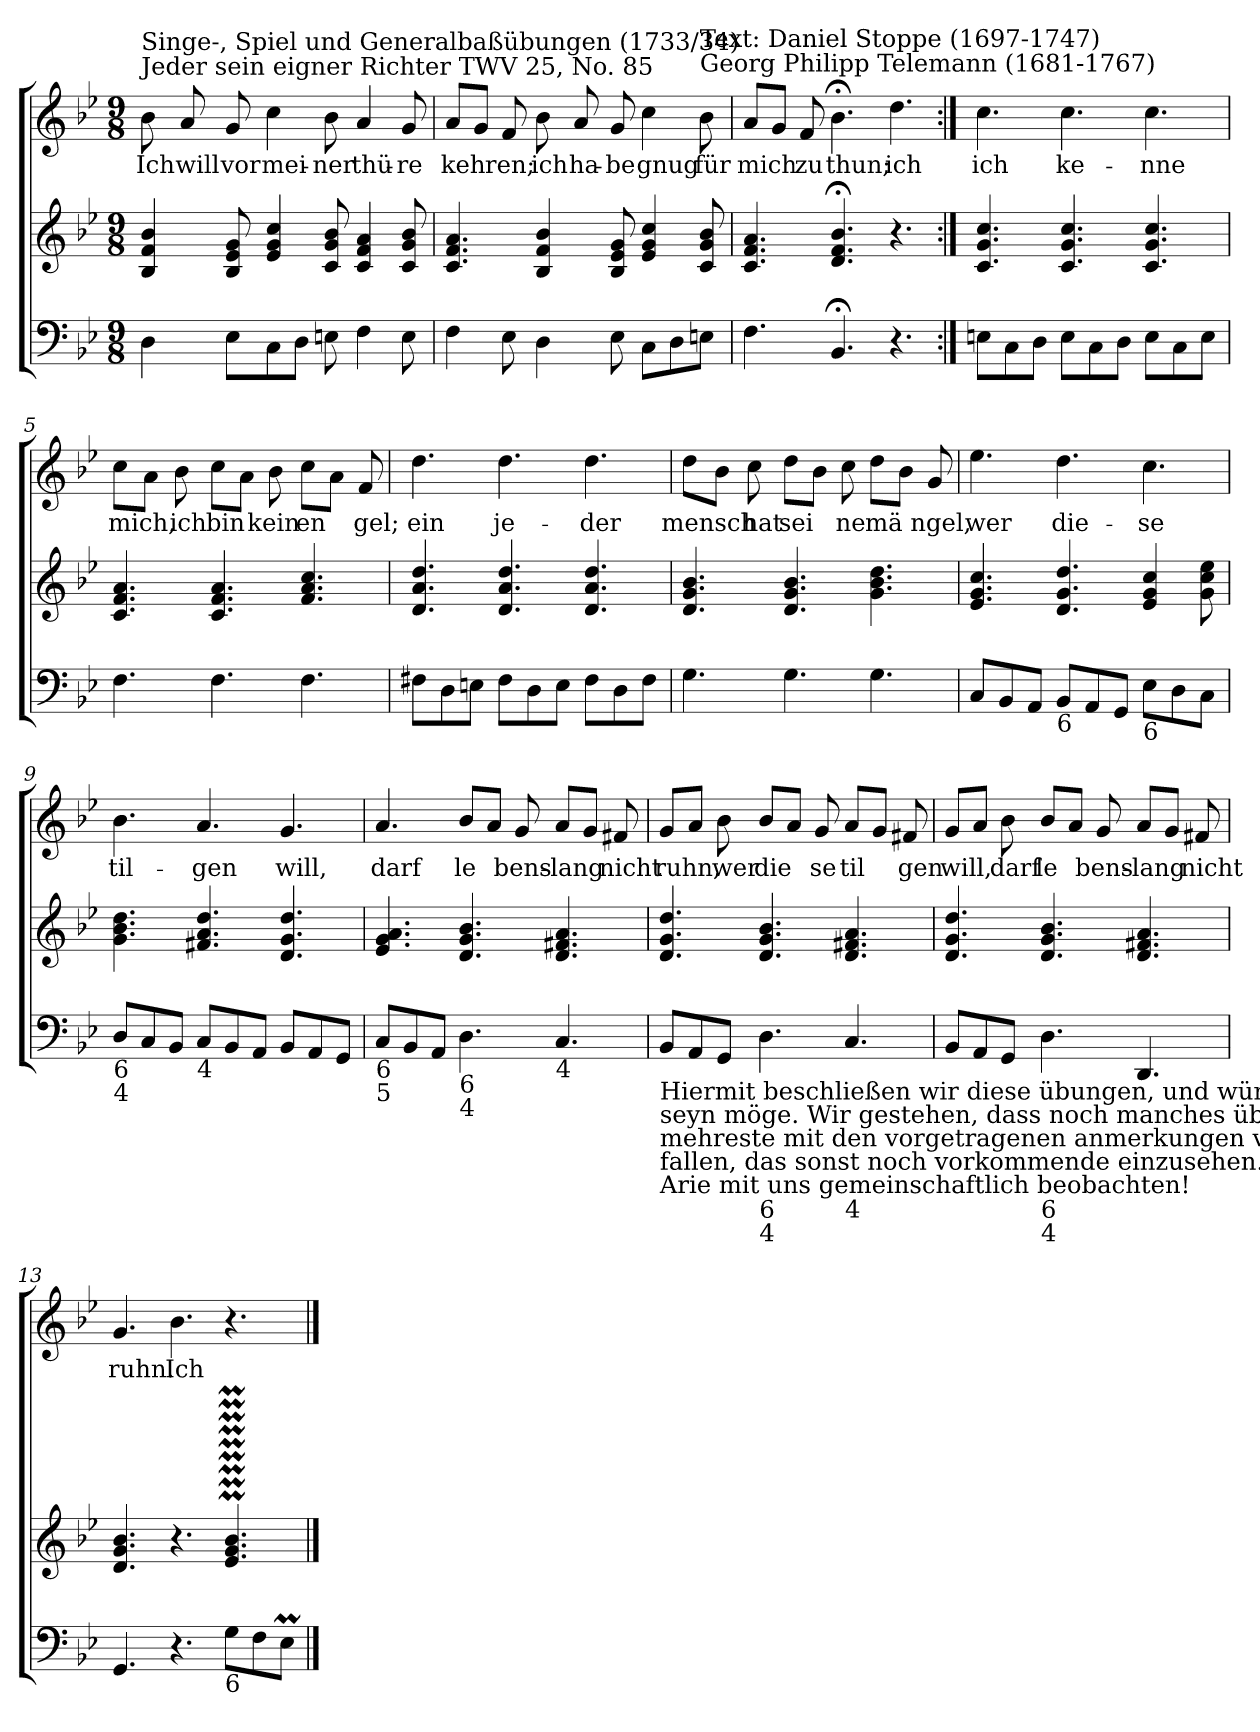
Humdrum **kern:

**kern	**kern	**kern	**text
*part2	*part2	*part1	*part1
*staff3	*staff2	*staff1	*staff1
*clefF4	*clefG2	*clefG2	*
*k[b-e-]	*k[b-e-]	*k[b-e-]	*
*B-:	*B-:	*B-:	*
*M9/8	*M9/8	*M9/8	*
=1	=1	=1	=1
!	!	!LO:TX:a:t=Jeder sein eigner Richter   TWV 25, No. 85	!
!	!	!LO:TX:a:t=Singe-, Spiel und Generalbaßübungen (1733/34)	!
!	!	!	!LO:LY:b
4D\	4B-/ 4f/ 4b-/	8b-\	Ich
!	!	!	!LO:LY:b
.	.	8a/	will
!	!	!	!LO:LY:b
8E-\L	8B-/ 8e-/ 8g/	8g/	vor
!	!	!	!LO:LY:b
8C\	4e-/ 4g/ 4cc/	4cc\	mei-
8D\J	.	.	.
!	!	!	!LO:LY:b
8En\	8c/ 8g/ 8b-/	8b-\	-ner
!	!	!	!LO:LY:b
4F\	4c/ 4f/ 4a/	4a/	thü-
!	!	!	!LO:LY:b
8E\	8c/ 8g/ 8b-/	8g/	-re
=2	=2	=2	=2
!	!	!	!LO:LY:b
4F\	4.c/ 4.f/ 4.a/	8a/L	keh
.	.	8g/J	.
!	!	!	!LO:LY:b
8E-\	.	8f/	ren;
!	!	!	!LO:LY:b
4D\	4B-/ 4f/ 4b-/	8b-\	ich
!	!	!	!LO:LY:b
.	.	8a/	ha-
!	!	!	!LO:LY:b
8E-\	8B-/ 8e-/ 8g/	8g/	-be
!	!	!	!LO:LY:b
8C\L	4e-/ 4g/ 4cc/	4cc\	gnug
8D\	.	.	.
!	!	!LO:TX:a:t=Georg Philipp Telemann (1681-1767)	!
!	!	!LO:TX:a:t=Text&colon; Daniel Stoppe (1697-1747)	!
!	!	!	!LO:LY:b
8En\J	8c/ 8g/ 8b-/	8b-\	für
=3	=3	=3	=3
!	!	!	!LO:LY:b
4.F\	4.c/ 4.f/ 4.a/	8a/L	mich
.	.	8g/J	.
!	!	!	!LO:LY:b
.	.	8f/	zu
!	!	!	!LO:LY:b
4.BB-;/	4.d/; 4.f/; 4.b-/;	4.b-;<\	thun;
!	!	!	!LO:LY:b
4.r	4.r	4.dd\	ich
!!LO:LB:g=z
=4:|!	=4:|!	=4:|!	=4:|!
!	!	!	!LO:LY:b
8En\L	4.c/ 4.g/ 4.cc/	4.cc\	ich
8C\	.	.	.
8D\J	.	.	.
!	!	!	!LO:LY:b
8E\L	4.c/ 4.g/ 4.cc/	4.cc\	ke-
8C\	.	.	.
8D\J	.	.	.
!	!	!	!LO:LY:b
8E\L	4.c/ 4.g/ 4.cc/	4.cc\	-nne
8C\	.	.	.
8E\J	.	.	.
=5	=5	=5	=5
!	!	!	!LO:LY:b
4.F\	4.c/ 4.f/ 4.a/	8cc\L	mich,
.	.	8a\J	.
!	!	!	!LO:LY:b
.	.	8b-\	ich
!	!	!	!LO:LY:b
4.F\	4.c/ 4.f/ 4.a/	8cc\L	bin
.	.	8a\J	.
!	!	!	!LO:LY:b
.	.	8b-\	kein
!	!	!	!LO:LY:b
4.F\	4.f/ 4.a/ 4.cc/	8cc\L	en
.	.	8a\J	.
!	!	!	!LO:LY:b
.	.	8f/	gel;
=6	=6	=6	=6
!	!	!	!LO:LY:b
8F#X\L	4.d/ 4.a/ 4.dd/	4.dd\	ein
8D\	.	.	.
8En\J	.	.	.
!	!	!	!LO:LY:b
8F#\L	4.d/ 4.a/ 4.dd/	4.dd\	je-
8D\	.	.	.
8E\J	.	.	.
!	!	!	!LO:LY:b
8F#\L	4.d/ 4.a/ 4.dd/	4.dd\	-der
8D\	.	.	.
8F#\J	.	.	.
=7	=7	=7	=7
!	!	!	!LO:LY:b
4.G\	4.d/ 4.g/ 4.b-/	8dd\L	mensch
.	.	8b-\J	.
!	!	!	!LO:LY:b
.	.	8cc\	hat
!	!	!	!LO:LY:b
4.G\	4.d/ 4.g/ 4.b-/	8dd\L	sei
.	.	8b-\J	.
!	!	!	!LO:LY:b
.	.	8cc\	ne
!	!	!	!LO:LY:b
4.G\	4.g\ 4.b-\ 4.dd\	8dd\L	mä
.	.	8b-\J	.
!	!	!	!LO:LY:b
.	.	8g/	ngel,
!!LO:LB:g=z
=8	=8	=8	=8
!	!	!	!LO:LY:b
8C/L	4.e-/ 4.g/ 4.cc/	4.ee-\	wer
8BB-/	.	.	.
8AA/J	.	.	.
!LO:TX:b:t=6	!	!	!
!	!	!	!LO:LY:b
8BB-/L	4.d/ 4.g/ 4.dd/	4.dd\	die-
8AA/	.	.	.
8GG/J	.	.	.
!LO:TX:b:t=6	!	!	!
!	!	!	!LO:LY:b
8E-\L	4e-/ 4g/ 4cc/	4.cc\	-se
8D\	.	.	.
8C\J	8g\ 8cc\ 8ee-\	.	.
=9	=9	=9	=9
!LO:TX:b:t=6\n4	!	!	!
!	!	!	!LO:LY:b
8D/L	4.g\ 4.b-\ 4.dd\	4.b-\	til-
8C/	.	.	.
8BB-/J	.	.	.
!LO:TX:b:t=4	!	!	!
!	!	!	!LO:LY:b
8C/L	4.f#X/ 4.a/ 4.dd/	4.a/	-gen
8BB-/	.	.	.
8AA/J	.	.	.
!	!	!	!LO:LY:b
8BB-/L	4.d/ 4.g/ 4.dd/	4.g/	will,
8AA/	.	.	.
8GG/J	.	.	.
=10	=10	=10	=10
!LO:TX:b:t=6\n5	!	!	!
!	!	!	!LO:LY:b
8C/L	4.e-/ 4.g/ 4.a/	4.a/	darf
8BB-/	.	.	.
8AA/J	.	.	.
!LO:TX:b:t=6\n4	!	!	!
!	!	!	!LO:LY:b
4.D\	4.d/ 4.g/ 4.b-/	8b-/L	le
.	.	8a/J	.
!	!	!	!LO:LY:b
.	.	8g/	bens-
!LO:TX:b:t=4	!	!	!
!	!	!	!LO:LY:b
4.C/	4.d/ 4.f#X/ 4.a/	8a/L	-lang
.	.	8g/J	.
!	!	!	!LO:LY:b
.	.	8f#X/	nicht
!!LO:LB:g=z
=11	=11	=11	=11
!LO:TX:b:t=Hiermit beschließen wir diese übungen, und wünschen, dass der abgezielte zweck, zu nützen und zu belustigen, erlanget \nseyn möge. Wir gestehen, dass noch manches übrig ist, so zur lehre vom general-basse gehöret. Dennoch aber wird das\nmehreste mit den vorgetragenen anmerkungen verwandt seyn, und wer solche recht erwogen, dem kann es nicht schwer \nfallen, das sonst noch vorkommende einzusehen.  [...] Uebrigens wollen unsre beurtheiler den inhalt der obstehenden \nArie mit uns gemeinschaftlich beobachten!	!	!	!
!	!	!	!LO:LY:b
8BB-/L	4.d/ 4.g/ 4.dd/	8g/L	ruhn,
8AA/	.	8a/J	.
!	!	!	!LO:LY:b
8GG/J	.	8b-\	wer
!LO:TX:b:t=6\n4	!	!	!
!	!	!	!LO:LY:b
4.D\	4.d/ 4.g/ 4.b-/	8b-/L	die
.	.	8a/J	.
!	!	!	!LO:LY:b
.	.	8g/	se
!LO:TX:b:t=4	!	!	!
!	!	!	!LO:LY:b
4.C/	4.d/ 4.f#X/ 4.a/	8a/L	til
.	.	8g/J	.
!	!	!	!LO:LY:b
.	.	8f#X/	gen
=12	=12	=12	=12
!	!	!	!LO:LY:b
8BB-/L	4.d/ 4.g/ 4.dd/	8g/L	will,
8AA/	.	8a/J	.
!	!	!	!LO:LY:b
8GG/J	.	8b-\	darf
!LO:TX:b:t=6\n4	!	!	!
!	!	!	!LO:LY:b
4.D\	4.d/ 4.g/ 4.b-/	8b-/L	le
.	.	8a/J	.
!	!	!	!LO:LY:b
.	.	8g/	bens-
!	!	!	!LO:LY:b
4.DD/	4.d/ 4.f#X/ 4.a/	8a/L	-lang
.	.	8g/J	.
!	!	!	!LO:LY:b
.	.	8f#X/	nicht
=13	=13	=13	=13
!	!	!	!LO:LY:b
4.GG/	4.d/ 4.g/ 4.b-/	4.g/	ruhn.
!	!	!	!LO:LY:b
4.r	4.r	4.b-\	Ich
!LO:TX:b:t=6	!	!	!
8G\L	4.e-/M 4.g/M 4.b-/M	4.rt	.
8F\	.	.	.
8E-M\J	.	.	.
==	==	==	==
*-	*-	*-	*-
